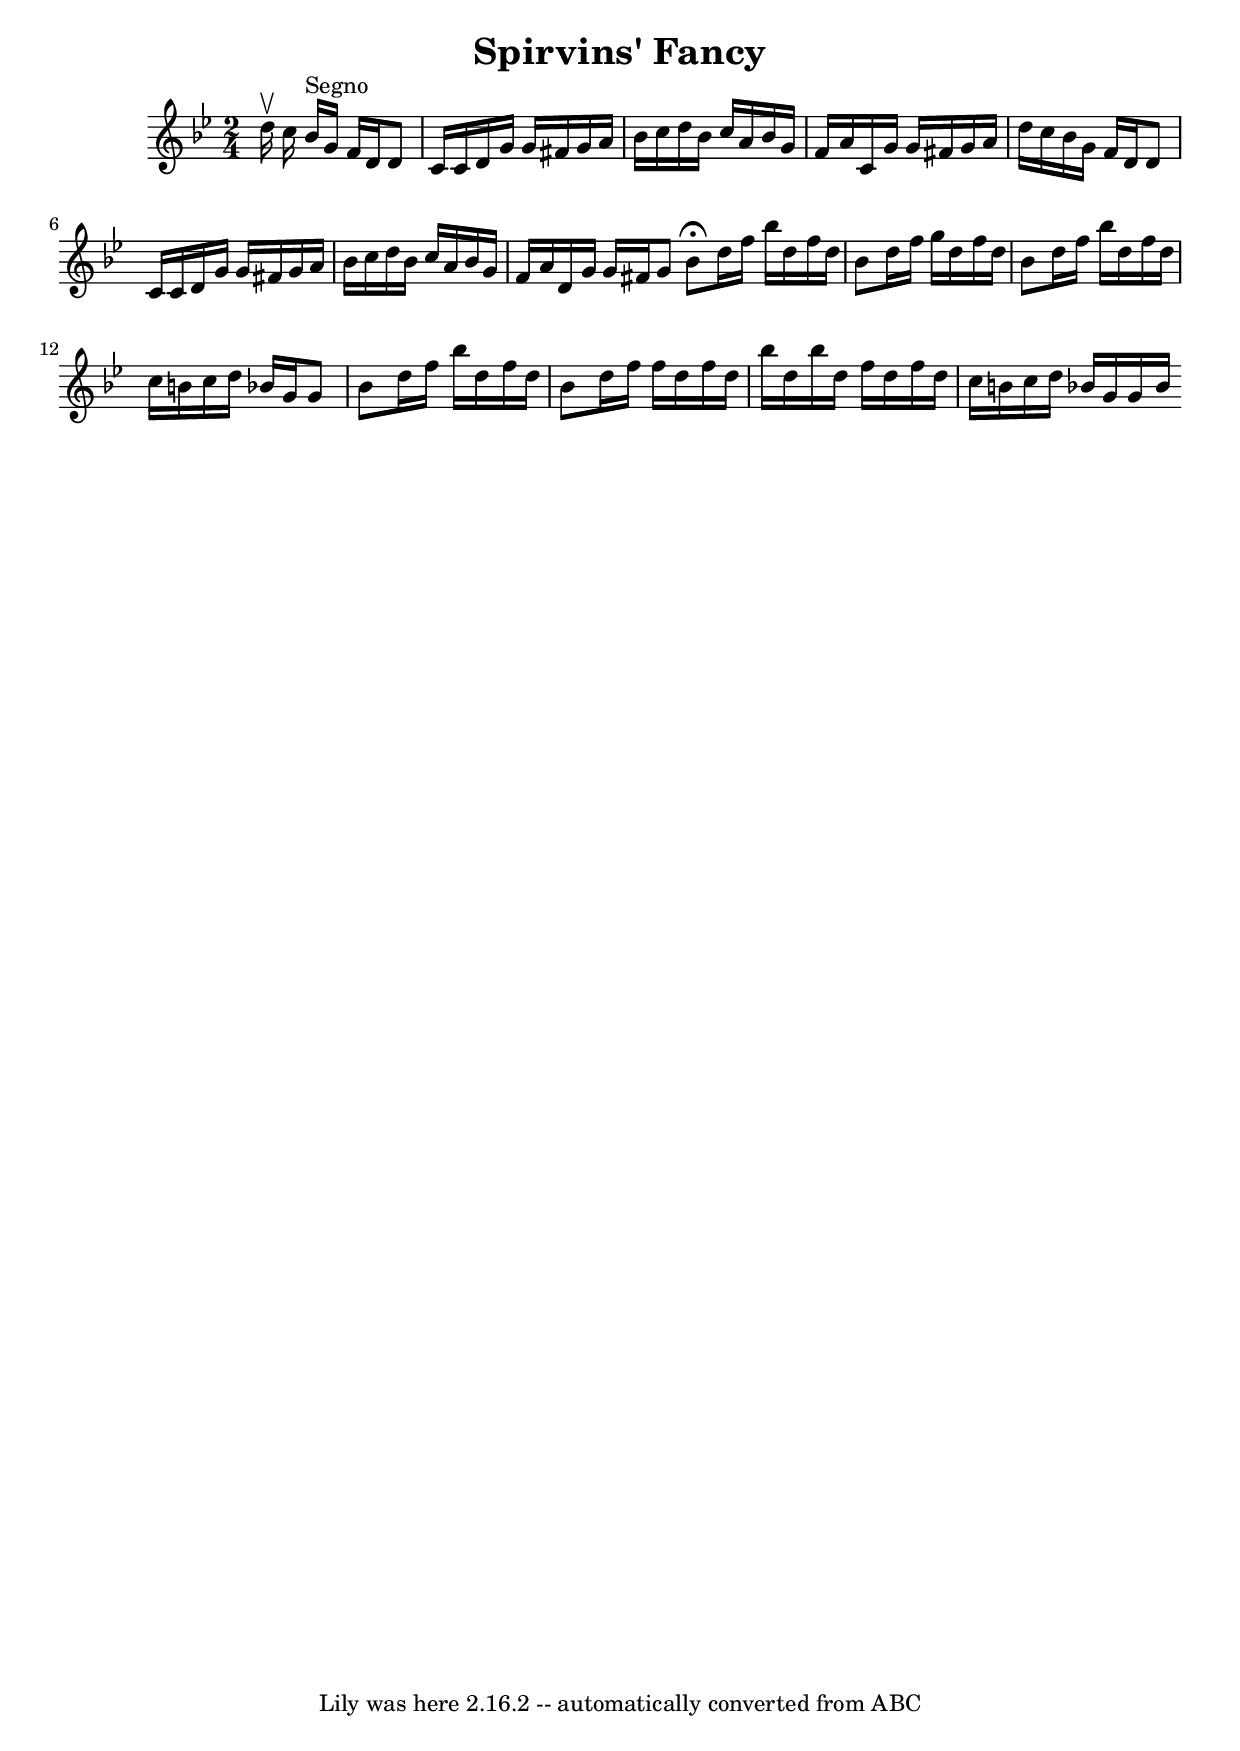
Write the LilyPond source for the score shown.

\version "2.16.2"
\include "Mammoth.ily"
\header {
  %% book = "Ryan's Mammoth Collection"
 crossRefNumber = "1"
 footnotes = ""
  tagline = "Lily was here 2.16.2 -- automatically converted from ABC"
  title = "Spirvins' Fancy"

}
voicedefault =  {


  \time 2/4 
  \key g \minor d''16^\upbow c''16    \bar " |." bf'16^"Segno" g'16 f'16 d'16 d'8 c'16 c'16   |
 d'16 g'16 g'16 fs'16 g'16 a'16 bf'16 c''16   |
 d''16 bf'16 c''16 a'16 bf'16 g'16 f'16 a'16   |
 c'16 g'16 g'16 fs'16 g'16 a'16 d''16 c''16   |
 bf'16 g'16 f'16 d'16 d'8 c'16 c'16   |
 d'16 g'16 g'16 fs'16 g'16 a'16 bf'16 c''16   |
 d''16 bf'16 c''16 a'16 bf'16 g'16 f'16 a'16   |
 d'16 g'16 g'16 fs'16 g'8    \bar " |." bf'8^\fermata d''16 f''16 bf''16 d''16 f''16 d''16   |
 bf'8 d''16 f''16 g''16 d''16 f''16 d''16   |
 bf'8 d''16 f''16 bf''16 d''16 f''16 d''16   |
 c''16 b'16 c''16 d''16 bf'!16 g'16 g'8   |
 bf'8 d''16 f''16 bf''16 d''16 f''16 d''16   |
 bf'8 d''16 f''16 f''16 d''16 f''16 d''16   |
 bf''16 d''16 bf''16 d''16 f''16 d''16 f''16 d''16   |
 c''16 b'16 c''16 d''16 bf'!16 g'16 g'16 bf'16    \bar " |."   

}

\score{
  <<

    \context Staff="default"
    {
      \voicedefault 
      
    }

  >>
  \layout {
    
  }
  \midi {
  }

}
